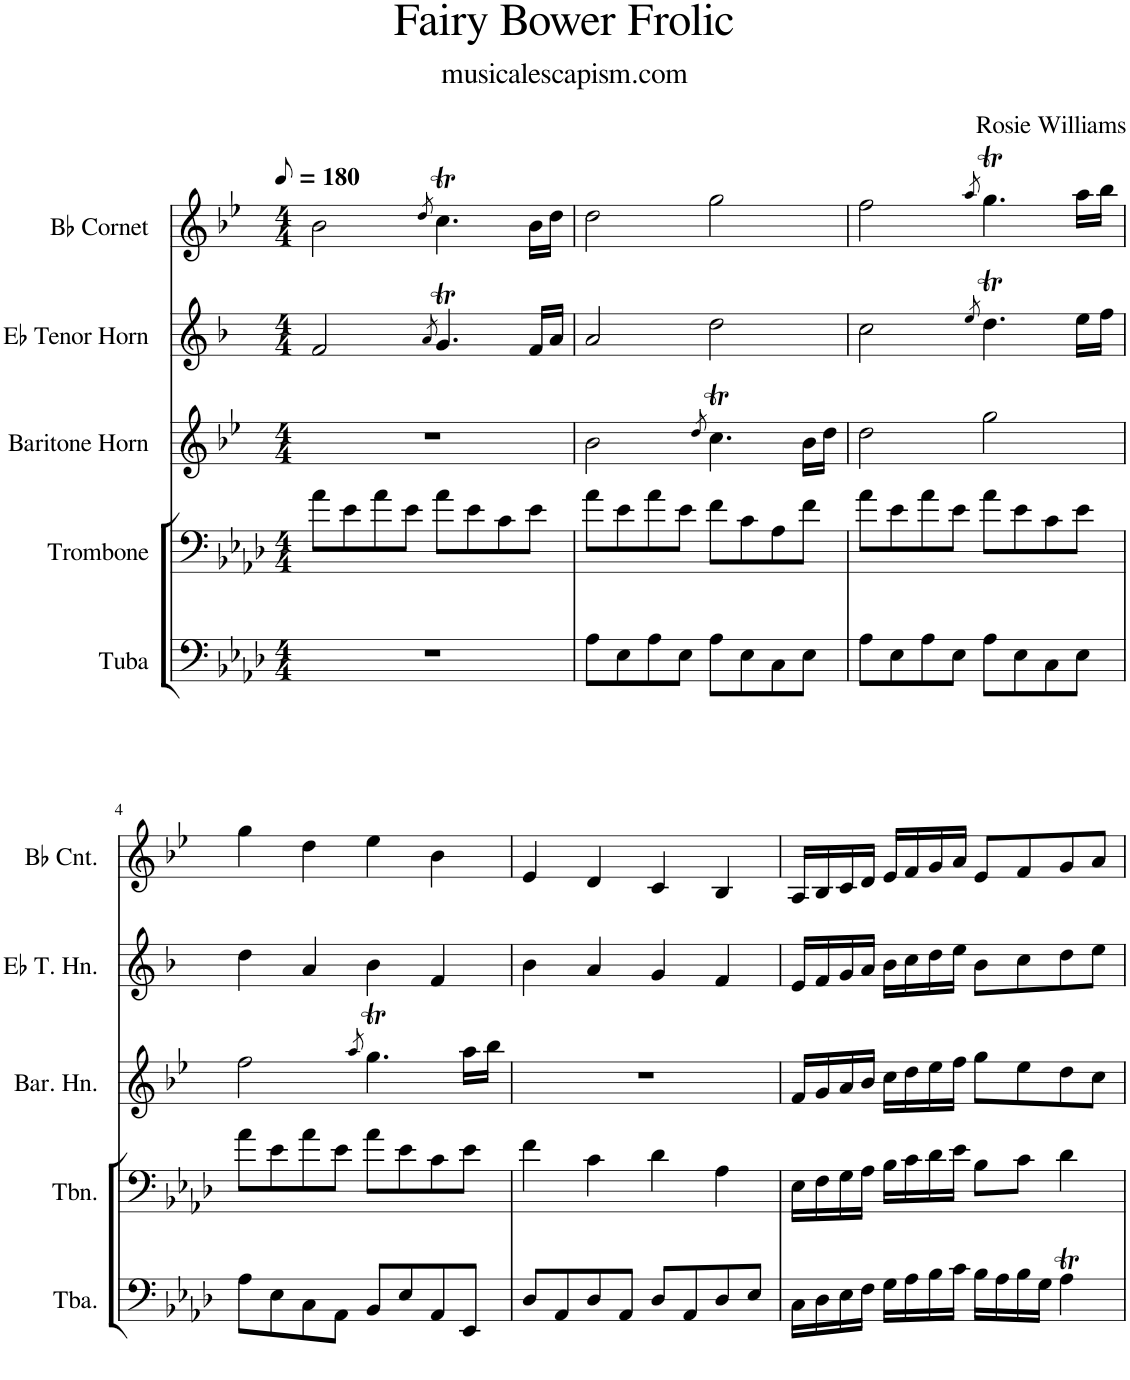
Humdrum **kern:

**kern	**kern	**kern	**kern	**kern
*part5	*part4	*part3	*part2	*part1
*staff5	*staff4	*staff3	*staff2	*staff1
*I"Tuba	*I"Trombone	*I"Baritone Horn	*I"Eb Tenor Horn	*I"Bb Cornet
*I'Tba.	*I'Tbn.	*I'Bar. Hn.	*I'Eb T. Hn.	*I'Bb Cnt.
*clefF4	*clefF4	*clefG2	*clefG2	*clefG2
*	*	*Trd8c14	*Trd5c9	*Trd1c2
*k[b-e-a-d-]	*k[b-e-a-d-]	*k[b-e-]	*k[b-]	*k[b-e-]
*M4/4	*M4/4	*M4/4	*M4/4	*M4/4
*MM90	*MM90	*MM90	*MM90	*MM90
=1	=1	=1	=1	=1
1r	8a-\L	1r	2f/	2b-\
.	8e-\	.	.	.
.	8a-\	.	.	.
.	8e-\J	.	.	.
.	.	.	8qa/	8qdd/
.	8a-\L	.	4.gT/	4.ccT\
.	8e-\	.	.	.
.	8c\	.	.	.
.	8e-\J	.	16f/LL	16b-\LL
.	.	.	16a/JJ	16dd\JJ
=2	=2	=2	=2	=2
8A-\L	8a-\L	2b-\	2a/	2dd\
8E-\	8e-\	.	.	.
8A-\	8a-\	.	.	.
8E-\J	8e-\J	.	.	.
.	.	8qdd/	.	.
8A-\L	8f\L	4.ccT\	2dd\	2gg\
8E-\	8c\	.	.	.
8C\	8A-\	.	.	.
8E-\J	8f\J	16b-\LL	.	.
.	.	16dd\JJ	.	.
=3	=3	=3	=3	=3
8A-\L	8a-\L	2dd\	2cc\	2ff\
8E-\	8e-\	.	.	.
8A-\	8a-\	.	.	.
8E-\J	8e-\J	.	.	.
.	.	.	8qee/	8qaa/
8A-\L	8a-\L	2gg\	4.ddT\	4.ggT\
8E-\	8e-\	.	.	.
8C\	8c\	.	.	.
8E-\J	8e-\J	.	16ee\LL	16aa\LL
.	.	.	16ff\JJ	16bb-\JJ
!!LO:LB:g=z
=4	=4	=4	=4	=4
8A-\L	8a-\L	2ff\	4dd\	4gg\
8E-\	8e-\	.	.	.
8C\	8a-\	.	4a/	4dd\
8AA-\J	8e-\J	.	.	.
.	.	8qaa/	.	.
8BB-/L	8a-\L	4.ggT\	4b-\	4ee-\
8E-/	8e-\	.	.	.
8AA-/	8c\	.	4f/	4b-\
8EE-/J	8e-\J	16aa\LL	.	.
.	.	16bb-\JJ	.	.
=5	=5	=5	=5	=5
8D-/L	4f\	1r	4b-\	4e-/
8AA-/	.	.	.	.
8D-/	4c\	.	4a/	4d/
8AA-/J	.	.	.	.
8D-/L	4d-\	.	4g/	4c/
8AA-/	.	.	.	.
8D-/	4A-\	.	4f/	4B-/
8E-/J	.	.	.	.
=6	=6	=6	=6	=6
16C\LL	16E-\LL	16f/LL	16e/LL	16A/LL
16D-\	16F\	16g/	16f/	16B-/
16E-\	16G\	16a/	16g/	16c/
16F\JJ	16A-\JJ	16b-/JJ	16a/JJ	16d/JJ
16G\LL	16B-\LL	16cc\LL	16b-\LL	16e-/LL
16A-\	16c\	16dd\	16cc\	16f/
16B-\	16d-\	16ee-\	16dd\	16g/
16c\JJ	16e-\JJ	16ff\JJ	16ee\JJ	16a/JJ
16B-\LL	8B-\L	8gg\L	8b-\L	8e-/L
16A-\	.	.	.	.
16B-\	8c\J	8ee-\	8cc\	8f/
16G\JJ	.	.	.	.
4A-T\	4d-\	8dd\	8dd\	8g/
.	.	8cc\J	8ee\J	8a/J
=	=	=	=	=
*-	*-	*-	*-	*-
